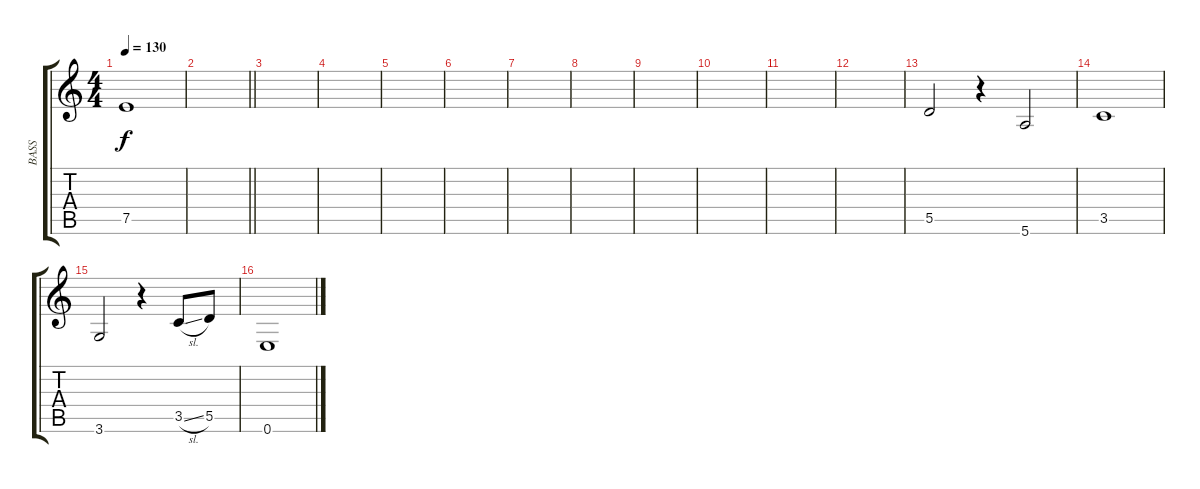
\track ("BASS" "BASS") {instrument electricbassfinger}
\staff {score tabs}
\tuning (E4 B3 G3 D3 A2 E2) {hide}
\ts (4 4)
\tempo 130
\clef g2
\ks c
7.5.1{dy f} |
\barLineRight lightlight
|
|
|
|
|
|
|
|
|
|
|
5.5.2 r.4 5.6.2 |
3.5.1 |
3.6.2 r.4 3.5{sl}.8 5.5.8 |
0.6.1
